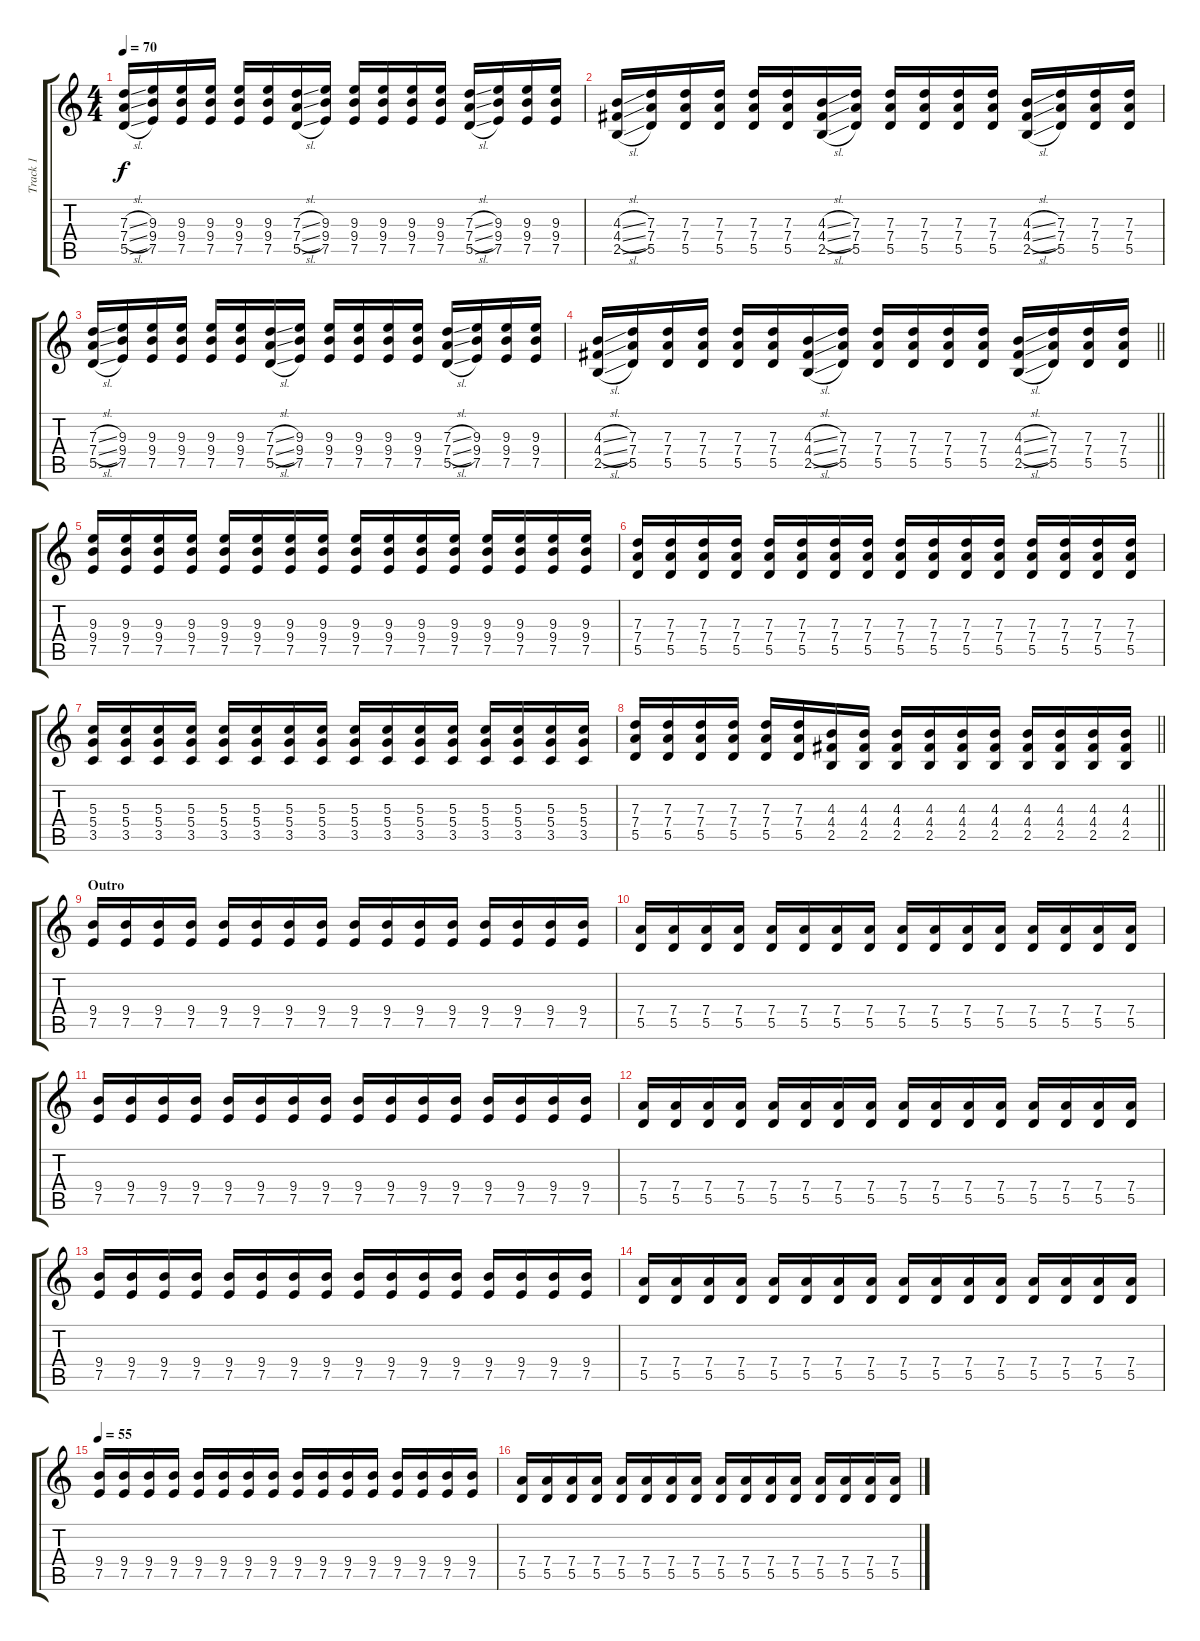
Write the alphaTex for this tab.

\track ("Track 1" "Track 1") {instrument electricguitarclean}
\staff {score tabs}
\tuning (E4 B3 G3 D3 A2 E2) {hide}
\ts (4 4)
\tempo 70
\clef g2
\ks c
(7.3{sl} 7.4{sl} 5.5{sl}).16{dy f} (9.3 9.4 7.5).16 (9.3 9.4 7.5).16 (9.3 9.4 7.5).16 (9.3 9.4 7.5).16 (9.3 9.4 7.5).16 (7.3{sl} 7.4{sl} 5.5{sl}).16 (9.3 9.4 7.5).16 (9.3 9.4 7.5).16 (9.3 9.4 7.5).16 (9.3 9.4 7.5).16 (9.3 9.4 7.5).16 (7.3{sl} 7.4{sl} 5.5{sl}).16 (9.3 9.4 7.5).16 (9.3 9.4 7.5).16 (9.3 9.4 7.5).16 |
(4.3{sl} 4.4{sl} 2.5{sl}).16 (7.3 7.4 5.5).16 (7.3 7.4 5.5).16 (7.3 7.4 5.5).16 (7.3 7.4 5.5).16 (7.3 7.4 5.5).16 (4.3{sl} 4.4{sl} 2.5{sl}).16 (7.3 7.4 5.5).16 (7.3 7.4 5.5).16 (7.3 7.4 5.5).16 (7.3 7.4 5.5).16 (7.3 7.4 5.5).16 (4.3{sl} 4.4{sl} 2.5{sl}).16 (7.3 7.4 5.5).16 (7.3 7.4 5.5).16 (7.3 7.4 5.5).16 |
(7.3{sl} 7.4{sl} 5.5{sl}).16 (9.3 9.4 7.5).16 (9.3 9.4 7.5).16 (9.3 9.4 7.5).16 (9.3 9.4 7.5).16 (9.3 9.4 7.5).16 (7.3{sl} 7.4{sl} 5.5{sl}).16 (9.3 9.4 7.5).16 (9.3 9.4 7.5).16 (9.3 9.4 7.5).16 (9.3 9.4 7.5).16 (9.3 9.4 7.5).16 (7.3{sl} 7.4{sl} 5.5{sl}).16 (9.3 9.4 7.5).16 (9.3 9.4 7.5).16 (9.3 9.4 7.5).16 |
\barLineRight lightlight
(4.3{sl} 4.4{sl} 2.5{sl}).16 (7.3 7.4 5.5).16 (7.3 7.4 5.5).16 (7.3 7.4 5.5).16 (7.3 7.4 5.5).16 (7.3 7.4 5.5).16 (4.3{sl} 4.4{sl} 2.5{sl}).16 (7.3 7.4 5.5).16 (7.3 7.4 5.5).16 (7.3 7.4 5.5).16 (7.3 7.4 5.5).16 (7.3 7.4 5.5).16 (4.3{sl} 4.4{sl} 2.5{sl}).16 (7.3 7.4 5.5).16 (7.3 7.4 5.5).16 (7.3 7.4 5.5).16 |
(9.3 9.4 7.5).16 (9.3 9.4 7.5).16 (9.3 9.4 7.5).16 (9.3 9.4 7.5).16 (9.3 9.4 7.5).16 (9.3 9.4 7.5).16 (9.3 9.4 7.5).16 (9.3 9.4 7.5).16 (9.3 9.4 7.5).16 (9.3 9.4 7.5).16 (9.3 9.4 7.5).16 (9.3 9.4 7.5).16 (9.3 9.4 7.5).16 (9.3 9.4 7.5).16 (9.3 9.4 7.5).16 (9.3 9.4 7.5).16 |
(7.3 7.4 5.5).16 (7.3 7.4 5.5).16 (7.3 7.4 5.5).16 (7.3 7.4 5.5).16 (7.3 7.4 5.5).16 (7.3 7.4 5.5).16 (7.3 7.4 5.5).16 (7.3 7.4 5.5).16 (7.3 7.4 5.5).16 (7.3 7.4 5.5).16 (7.3 7.4 5.5).16 (7.3 7.4 5.5).16 (7.3 7.4 5.5).16 (7.3 7.4 5.5).16 (7.3 7.4 5.5).16 (7.3 7.4 5.5).16 |
(5.3 5.4 3.5).16 (5.3 5.4 3.5).16 (5.3 5.4 3.5).16 (5.3 5.4 3.5).16 (5.3 5.4 3.5).16 (5.3 5.4 3.5).16 (5.3 5.4 3.5).16 (5.3 5.4 3.5).16 (5.3 5.4 3.5).16 (5.3 5.4 3.5).16 (5.3 5.4 3.5).16 (5.3 5.4 3.5).16 (5.3 5.4 3.5).16 (5.3 5.4 3.5).16 (5.3 5.4 3.5).16 (5.3 5.4 3.5).16 |
\barLineRight lightlight
(7.3 7.4 5.5).16 (7.3 7.4 5.5).16 (7.3 7.4 5.5).16 (7.3 7.4 5.5).16 (7.3 7.4 5.5).16 (7.3 7.4 5.5).16 (4.3 4.4 2.5).16 (4.3 4.4 2.5).16 (4.3 4.4 2.5).16 (4.3 4.4 2.5).16 (4.3 4.4 2.5).16 (4.3 4.4 2.5).16 (4.3 4.4 2.5).16 (4.3 4.4 2.5).16 (4.3 4.4 2.5).16 (4.3 4.4 2.5).16 |
\section ("" "Outro")
(9.4 7.5).16{balance 5 instrument electricguitarclean} (9.4 7.5).16 (9.4 7.5).16 (9.4 7.5).16 (9.4 7.5).16 (9.4 7.5).16 (9.4 7.5).16 (9.4 7.5).16 (9.4 7.5).16 (9.4 7.5).16 (9.4 7.5).16 (9.4 7.5).16 (9.4 7.5).16 (9.4 7.5).16 (9.4 7.5).16 (9.4 7.5).16 |
(7.4 5.5).16 (7.4 5.5).16 (7.4 5.5).16 (7.4 5.5).16 (7.4 5.5).16 (7.4 5.5).16 (7.4 5.5).16 (7.4 5.5).16 (7.4 5.5).16 (7.4 5.5).16 (7.4 5.5).16 (7.4 5.5).16 (7.4 5.5).16 (7.4 5.5).16 (7.4 5.5).16 (7.4 5.5).16 |
(9.4 7.5).16 (9.4 7.5).16 (9.4 7.5).16 (9.4 7.5).16 (9.4 7.5).16 (9.4 7.5).16 (9.4 7.5).16 (9.4 7.5).16 (9.4 7.5).16 (9.4 7.5).16 (9.4 7.5).16 (9.4 7.5).16 (9.4 7.5).16 (9.4 7.5).16 (9.4 7.5).16 (9.4 7.5).16 |
(7.4 5.5).16 (7.4 5.5).16 (7.4 5.5).16 (7.4 5.5).16 (7.4 5.5).16 (7.4 5.5).16 (7.4 5.5).16 (7.4 5.5).16 (7.4 5.5).16 (7.4 5.5).16 (7.4 5.5).16 (7.4 5.5).16 (7.4 5.5).16 (7.4 5.5).16 (7.4 5.5).16 (7.4 5.5).16 |
(9.4 7.5).16 (9.4 7.5).16 (9.4 7.5).16 (9.4 7.5).16 (9.4 7.5).16 (9.4 7.5).16 (9.4 7.5).16 (9.4 7.5).16 (9.4 7.5).16 (9.4 7.5).16 (9.4 7.5).16 (9.4 7.5).16 (9.4 7.5).16 (9.4 7.5).16 (9.4 7.5).16 (9.4 7.5).16 |
(7.4 5.5).16 (7.4 5.5).16 (7.4 5.5).16 (7.4 5.5).16 (7.4 5.5).16 (7.4 5.5).16 (7.4 5.5).16 (7.4 5.5).16 (7.4 5.5).16 (7.4 5.5).16 (7.4 5.5).16 (7.4 5.5).16 (7.4 5.5).16 (7.4 5.5).16 (7.4 5.5).16 (7.4 5.5).16 |
\tempo 55
(9.4 7.5).16 (9.4 7.5).16 (9.4 7.5).16 (9.4 7.5).16 (9.4 7.5).16 (9.4 7.5).16 (9.4 7.5).16 (9.4 7.5).16 (9.4 7.5).16 (9.4 7.5).16 (9.4 7.5).16 (9.4 7.5).16 (9.4 7.5).16 (9.4 7.5).16 (9.4 7.5).16 (9.4 7.5).16 |
(7.4 5.5).16 (7.4 5.5).16 (7.4 5.5).16 (7.4 5.5).16 (7.4 5.5).16 (7.4 5.5).16 (7.4 5.5).16 (7.4 5.5).16 (7.4 5.5).16 (7.4 5.5).16 (7.4 5.5).16 (7.4 5.5).16 (7.4 5.5).16 (7.4 5.5).16 (7.4 5.5).16 (7.4 5.5).16
